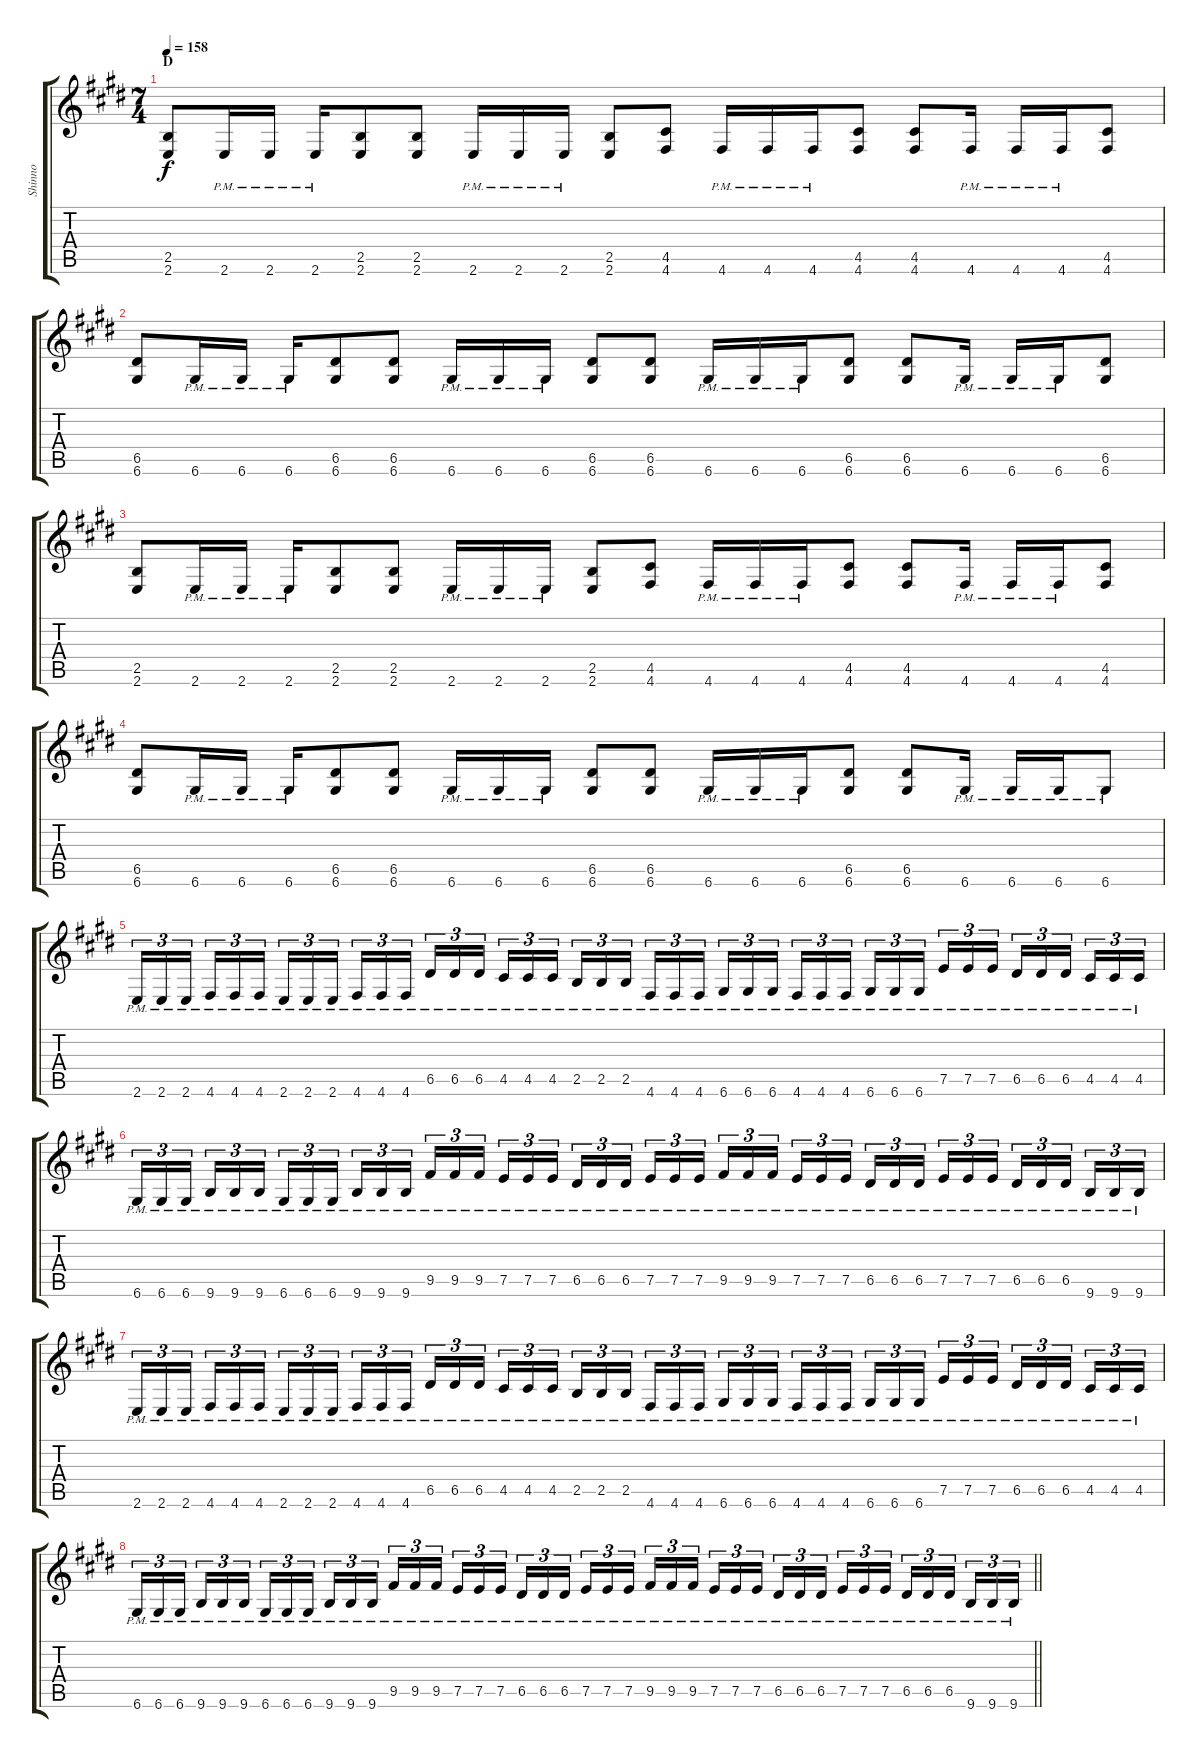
\track ("Shinno" "Shinno") {instrument distortionguitar}
\staff {score tabs}
\tuning (E4 B3 G3 D3 A2 D2) {hide}
\ts (7 4)
\section ("" "D")
\tempo 158
\clef g2
\ks e
(2.5 2.6).8{dy f} 2.6{pm}.16 2.6{pm}.16 2.6{pm}.16 (2.5 2.6).8 (2.5 2.6).8 2.6{pm}.16 2.6{pm}.16 2.6{pm}.16 (2.5 2.6).8 (4.5 4.6).8 4.6{pm}.16 4.6{pm}.16 4.6{pm}.16 (4.5 4.6).8 (4.5 4.6).8 4.6{pm}.16 4.6{pm}.16 4.6{pm}.16 (4.5 4.6).8 |
(6.5 6.6).8 6.6{pm}.16 6.6{pm}.16 6.6{pm}.16 (6.5 6.6).8 (6.5 6.6).8 6.6{pm}.16 6.6{pm}.16 6.6{pm}.16 (6.5 6.6).8 (6.5 6.6).8 6.6{pm}.16 6.6{pm}.16 6.6{pm}.16 (6.5 6.6).8 (6.5 6.6).8 6.6{pm}.16 6.6{pm}.16 6.6{pm}.16 (6.5 6.6).8 |
(2.5 2.6).8 2.6{pm}.16 2.6{pm}.16 2.6{pm}.16 (2.5 2.6).8 (2.5 2.6).8 2.6{pm}.16 2.6{pm}.16 2.6{pm}.16 (2.5 2.6).8 (4.5 4.6).8 4.6{pm}.16 4.6{pm}.16 4.6{pm}.16 (4.5 4.6).8 (4.5 4.6).8 4.6{pm}.16 4.6{pm}.16 4.6{pm}.16 (4.5 4.6).8 |
(6.5 6.6).8 6.6{pm}.16 6.6{pm}.16 6.6{pm}.16 (6.5 6.6).8 (6.5 6.6).8 6.6{pm}.16 6.6{pm}.16 6.6{pm}.16 (6.5 6.6).8 (6.5 6.6).8 6.6{pm}.16 6.6{pm}.16 6.6{pm}.16 (6.5 6.6).8 (6.5 6.6).8 6.6{pm}.16 6.6{pm}.16 6.6{pm}.16 6.6{pm}.8 |
2.6{pm}.16{tu (3 2)} 2.6{pm}.16{tu (3 2)} 2.6{pm}.16{tu (3 2) beam splitsecondary} 4.6{pm}.16{tu (3 2)} 4.6{pm}.16{tu (3 2)} 4.6{pm}.16{tu (3 2)} 2.6{pm}.16{tu (3 2)} 2.6{pm}.16{tu (3 2)} 2.6{pm}.16{tu (3 2) beam splitsecondary} 4.6{pm}.16{tu (3 2)} 4.6{pm}.16{tu (3 2)} 4.6{pm}.16{tu (3 2)} 6.5{pm}.16{tu (3 2)} 6.5{pm}.16{tu (3 2)} 6.5{pm}.16{tu (3 2) beam splitsecondary} 4.5{pm}.16{tu (3 2)} 4.5{pm}.16{tu (3 2)} 4.5{pm}.16{tu (3 2)} 2.5{pm}.16{tu (3 2)} 2.5{pm}.16{tu (3 2)} 2.5{pm}.16{tu (3 2) beam splitsecondary} 4.6{pm}.16{tu (3 2)} 4.6{pm}.16{tu (3 2)} 4.6{pm}.16{tu (3 2)} 6.6{pm}.16{tu (3 2)} 6.6{pm}.16{tu (3 2)} 6.6{pm}.16{tu (3 2) beam splitsecondary} 4.6{pm}.16{tu (3 2)} 4.6{pm}.16{tu (3 2)} 4.6{pm}.16{tu (3 2)} 6.6{pm}.16{tu (3 2)} 6.6{pm}.16{tu (3 2)} 6.6{pm}.16{tu (3 2) beam splitsecondary} 7.5{pm}.16{tu (3 2)} 7.5{pm}.16{tu (3 2)} 7.5{pm}.16{tu (3 2)} 6.5{pm}.16{tu (3 2)} 6.5{pm}.16{tu (3 2)} 6.5{pm}.16{tu (3 2) beam splitsecondary} 4.5{pm}.16{tu (3 2)} 4.5{pm}.16{tu (3 2)} 4.5{pm}.16{tu (3 2)} |
6.6{pm}.16{tu (3 2)} 6.6{pm}.16{tu (3 2)} 6.6{pm}.16{tu (3 2) beam splitsecondary} 9.6{pm}.16{tu (3 2)} 9.6{pm}.16{tu (3 2)} 9.6{pm}.16{tu (3 2)} 6.6{pm}.16{tu (3 2)} 6.6{pm}.16{tu (3 2)} 6.6{pm}.16{tu (3 2) beam splitsecondary} 9.6{pm}.16{tu (3 2)} 9.6{pm}.16{tu (3 2)} 9.6{pm}.16{tu (3 2)} 9.5{pm}.16{tu (3 2)} 9.5{pm}.16{tu (3 2)} 9.5{pm}.16{tu (3 2) beam splitsecondary} 7.5{pm}.16{tu (3 2)} 7.5{pm}.16{tu (3 2)} 7.5{pm}.16{tu (3 2)} 6.5{pm}.16{tu (3 2)} 6.5{pm}.16{tu (3 2)} 6.5{pm}.16{tu (3 2) beam splitsecondary} 7.5{pm}.16{tu (3 2)} 7.5{pm}.16{tu (3 2)} 7.5{pm}.16{tu (3 2)} 9.5{pm}.16{tu (3 2)} 9.5{pm}.16{tu (3 2)} 9.5{pm}.16{tu (3 2) beam splitsecondary} 7.5{pm}.16{tu (3 2)} 7.5{pm}.16{tu (3 2)} 7.5{pm}.16{tu (3 2)} 6.5{pm}.16{tu (3 2)} 6.5{pm}.16{tu (3 2)} 6.5{pm}.16{tu (3 2) beam splitsecondary} 7.5{pm}.16{tu (3 2)} 7.5{pm}.16{tu (3 2)} 7.5{pm}.16{tu (3 2)} 6.5{pm}.16{tu (3 2)} 6.5{pm}.16{tu (3 2)} 6.5{pm}.16{tu (3 2) beam splitsecondary} 9.6{pm}.16{tu (3 2)} 9.6{pm}.16{tu (3 2)} 9.6{pm}.16{tu (3 2)} |
2.6{pm}.16{tu (3 2)} 2.6{pm}.16{tu (3 2)} 2.6{pm}.16{tu (3 2) beam splitsecondary} 4.6{pm}.16{tu (3 2)} 4.6{pm}.16{tu (3 2)} 4.6{pm}.16{tu (3 2)} 2.6{pm}.16{tu (3 2)} 2.6{pm}.16{tu (3 2)} 2.6{pm}.16{tu (3 2) beam splitsecondary} 4.6{pm}.16{tu (3 2)} 4.6{pm}.16{tu (3 2)} 4.6{pm}.16{tu (3 2)} 6.5{pm}.16{tu (3 2)} 6.5{pm}.16{tu (3 2)} 6.5{pm}.16{tu (3 2) beam splitsecondary} 4.5{pm}.16{tu (3 2)} 4.5{pm}.16{tu (3 2)} 4.5{pm}.16{tu (3 2)} 2.5{pm}.16{tu (3 2)} 2.5{pm}.16{tu (3 2)} 2.5{pm}.16{tu (3 2) beam splitsecondary} 4.6{pm}.16{tu (3 2)} 4.6{pm}.16{tu (3 2)} 4.6{pm}.16{tu (3 2)} 6.6{pm}.16{tu (3 2)} 6.6{pm}.16{tu (3 2)} 6.6{pm}.16{tu (3 2) beam splitsecondary} 4.6{pm}.16{tu (3 2)} 4.6{pm}.16{tu (3 2)} 4.6{pm}.16{tu (3 2)} 6.6{pm}.16{tu (3 2)} 6.6{pm}.16{tu (3 2)} 6.6{pm}.16{tu (3 2) beam splitsecondary} 7.5{pm}.16{tu (3 2)} 7.5{pm}.16{tu (3 2)} 7.5{pm}.16{tu (3 2)} 6.5{pm}.16{tu (3 2)} 6.5{pm}.16{tu (3 2)} 6.5{pm}.16{tu (3 2) beam splitsecondary} 4.5{pm}.16{tu (3 2)} 4.5{pm}.16{tu (3 2)} 4.5{pm}.16{tu (3 2)} |
\barLineRight lightlight
6.6{pm}.16{tu (3 2)} 6.6{pm}.16{tu (3 2)} 6.6{pm}.16{tu (3 2) beam splitsecondary} 9.6{pm}.16{tu (3 2)} 9.6{pm}.16{tu (3 2)} 9.6{pm}.16{tu (3 2)} 6.6{pm}.16{tu (3 2)} 6.6{pm}.16{tu (3 2)} 6.6{pm}.16{tu (3 2) beam splitsecondary} 9.6{pm}.16{tu (3 2)} 9.6{pm}.16{tu (3 2)} 9.6{pm}.16{tu (3 2)} 9.5{pm}.16{tu (3 2)} 9.5{pm}.16{tu (3 2)} 9.5{pm}.16{tu (3 2) beam splitsecondary} 7.5{pm}.16{tu (3 2)} 7.5{pm}.16{tu (3 2)} 7.5{pm}.16{tu (3 2)} 6.5{pm}.16{tu (3 2)} 6.5{pm}.16{tu (3 2)} 6.5{pm}.16{tu (3 2) beam splitsecondary} 7.5{pm}.16{tu (3 2)} 7.5{pm}.16{tu (3 2)} 7.5{pm}.16{tu (3 2)} 9.5{pm}.16{tu (3 2)} 9.5{pm}.16{tu (3 2)} 9.5{pm}.16{tu (3 2) beam splitsecondary} 7.5{pm}.16{tu (3 2)} 7.5{pm}.16{tu (3 2)} 7.5{pm}.16{tu (3 2)} 6.5{pm}.16{tu (3 2)} 6.5{pm}.16{tu (3 2)} 6.5{pm}.16{tu (3 2) beam splitsecondary} 7.5{pm}.16{tu (3 2)} 7.5{pm}.16{tu (3 2)} 7.5{pm}.16{tu (3 2)} 6.5{pm}.16{tu (3 2)} 6.5{pm}.16{tu (3 2)} 6.5{pm}.16{tu (3 2) beam splitsecondary} 9.6{pm}.16{tu (3 2)} 9.6{pm}.16{tu (3 2)} 9.6{pm}.16{tu (3 2)}
